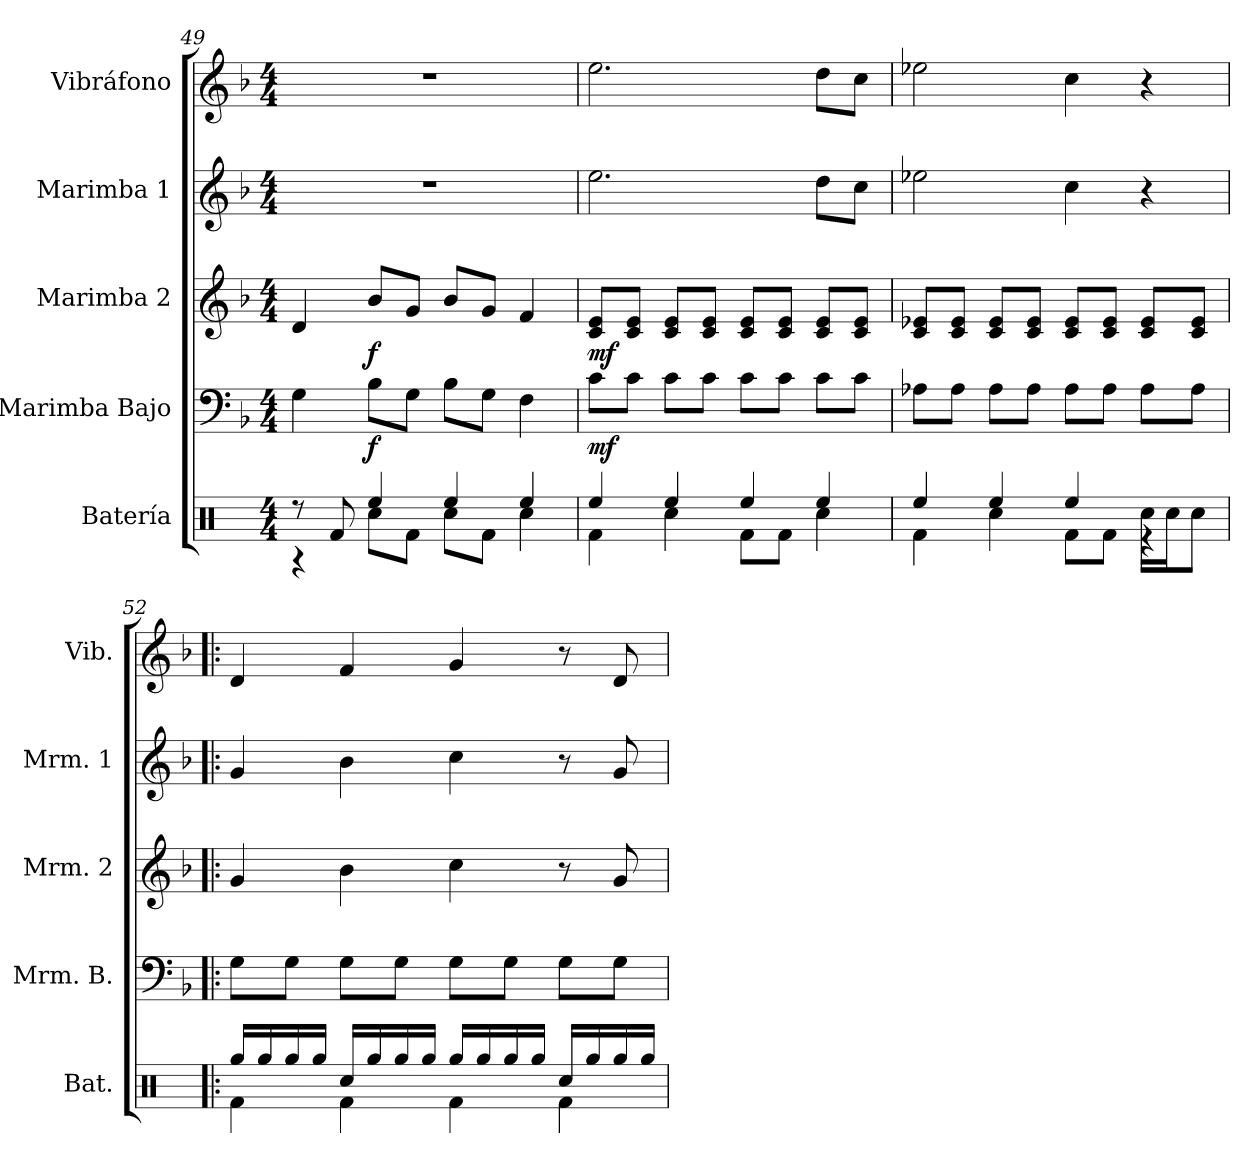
**kern	**kern	**dynam	**kern	**dynam	**kern	**kern
*part5	*part4	*part4	*part3	*part3	*part2	*part1
*staff5	*staff4	*staff4	*staff3	*staff3	*staff2	*staff1
*I"Batería	*I"Marimba Bajo	*	*I"Marimba 2	*	*I"Marimba 1	*I"Vibráfono
*I'Bat.	*I'Mrm. B.	*	*I'Mrm. 2	*	*I'Mrm. 1	*I'Vib.
*clefX	*clefF4	*	*clefG2	*	*clefG2	*clefG2
*k[]	*k[b-]	*	*k[b-]	*	*k[b-]	*k[b-]
*M4/4	*M4/4	*	*M4/4	*	*M4/4	*M4/4
=49	=49	=49	=49	=49	=49	=49
*^	*	*	*	*	*	*
8r	4r	4G\	.	4d/	.	1r	1r
8Rf/	.	.	.	.	.	.	.
!	!	!	!LO:DY:b	!	!LO:DY:b	!	!
4Ree/	8Rcc\L	8B-\L	f	8b-/L	f	.	.
.	8Rf\J	8G\J	.	8g/J	.	.	.
4Ree/	8Rcc\L	8B-\L	.	8b-/L	.	.	.
.	8Rf\J	8G\J	.	8g/J	.	.	.
4Ree/	4Rcc\	4F\	.	4f/	.	.	.
=50	=50	=50	=50	=50	=50	=50	=50
!	!	!	!LO:DY:b	!	!LO:DY:b	!	!
4Ree/	4Rf\	8c\L	mf	8c/ 8e/L	mf	2.ee\	2.ee\
.	.	8c\J	.	8c/ 8e/J	.	.	.
4Ree/	4Rcc\	8c\L	.	8c/ 8e/L	.	.	.
.	.	8c\J	.	8c/ 8e/J	.	.	.
4Ree/	8Rf\L	8c\L	.	8c/ 8e/L	.	.	.
.	8Rf\J	8c\J	.	8c/ 8e/J	.	.	.
4Ree/	4Rcc\	8c\L	.	8c/ 8e/L	.	8dd\L	8dd\L
.	.	8c\J	.	8c/ 8e/J	.	8cc\J	8cc\J
=51	=51	=51	=51	=51	=51	=51	=51
4Ree/	4Rf\	8A-X\L	.	8c/ 8e-X/L	.	2ee-X\	2ee-X\
.	.	8A-\J	.	8c/ 8e-/J	.	.	.
4Ree/	4Rcc\	8A-\L	.	8c/ 8e-/L	.	.	.
.	.	8A-\J	.	8c/ 8e-/J	.	.	.
4Ree/	8Rf\L	8A-\L	.	8c/ 8e-/L	.	4cc\	4cc\
.	8Rf\J	8A-\J	.	8c/ 8e-/J	.	.	.
16Rcc\LL	4r	8A-\L	.	8c/ 8e-/L	.	4r	4r
16Rcc\J	.	.	.	.	.	.	.
8Rcc\J	.	8A-\J	.	8c/ 8e-/J	.	.	.
!!LO:LB:g=z
=52!|:	=52!|:	=52!|:	=52!|:	=52!|:	=52!|:	=52!|:	=52!|:
16Rgg/LL	4Rf\	8G\L	.	4g/	.	4g/	4d/
16Rgg/	.	.	.	.	.	.	.
16Rgg/	.	8G\J	.	.	.	.	.
16Rgg/JJ	.	.	.	.	.	.	.
16Rcc/LL	4Rf\	8G\L	.	4b-\	.	4b-\	4f/
16Rgg/	.	.	.	.	.	.	.
16Rgg/	.	8G\J	.	.	.	.	.
16Rgg/JJ	.	.	.	.	.	.	.
16Rgg/LL	4Rf\	8G\L	.	4cc\	.	4cc\	4g/
16Rgg/	.	.	.	.	.	.	.
16Rgg/	.	8G\J	.	.	.	.	.
16Rgg/JJ	.	.	.	.	.	.	.
16Rcc/LL	4Rf\	8G\L	.	8r	.	8r	8r
16Rgg/	.	.	.	.	.	.	.
16Rgg/	.	8G\J	.	8g/	.	8g/	8d/
16Rgg/JJ	.	.	.	.	.	.	.
*v	*v	*	*	*	*	*	*
=	=	=	=	=	=	=
*-	*-	*-	*-	*-	*-	*-
